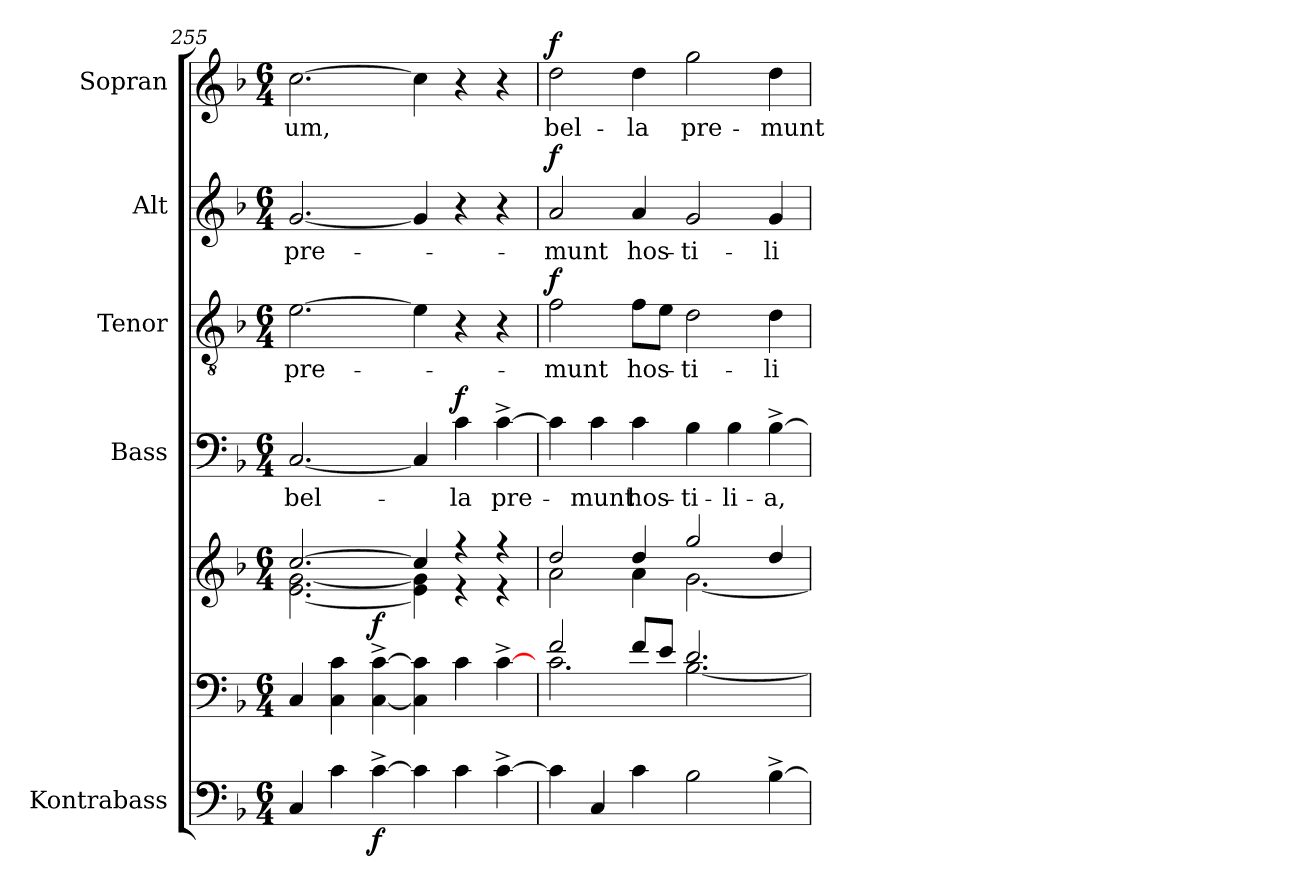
**kern	**dynam	**kern	**kern	**dynam	**kern	**text	**dynam	**kern	**text	**dynam	**kern	**text	**dynam	**kern	**text	**dynam
*part6	*part6	*part5	*part5	*part5	*part4	*part4	*part4	*part3	*part3	*part3	*part2	*part2	*part2	*part1	*part1	*part1
*staff7	*staff7	*staff6	*staff5	*staff5/6	*staff4	*staff4	*staff4	*staff3	*staff3	*staff3	*staff2	*staff2	*staff2	*staff1	*staff1	*staff1
*I"Kontrabass	*	*	*	*	*I"Bass	*	*	*I"Tenor	*	*	*I"Alt	*	*	*I"Sopran	*	*
*I'Kb.	*	*	*	*	*I'B.	*	*	*I'T.	*	*	*I'A.	*	*	*I'S.	*	*
*clefF4	*	*clefF4	*clefG2	*	*clefF4	*	*	*clefGv2	*	*	*clefG2	*	*	*clefG2	*	*
*ITrd7c12	*	*	*	*	*	*	*	*	*	*	*	*	*	*	*	*
*k[b-]	*	*k[b-]	*k[b-]	*	*k[b-]	*	*	*k[b-]	*	*	*k[b-]	*	*	*k[b-]	*	*
*F:	*	*F:	*F:	*	*F:	*	*	*F:	*	*	*F:	*	*	*F:	*	*
*M6/4	*	*M6/4	*M6/4	*	*M6/4	*	*	*M6/4	*	*	*M6/4	*	*	*M6/4	*	*
=255	=255	=255	=255	=255	=255	=255	=255	=255	=255	=255	=255	=255	=255	=255	=255	=255
*	*	*	*^	*	*	*	*	*	*	*	*	*	*	*	*	*
!	!	!	!	!	!	!	!LO:LY:b	!	!	!LO:LY:b	!	!	!LO:LY:b	!	!	!LO:LY:b	!
4CC/	.	4C/	[>2.cc/	[<2.e\ [<2.g\	.	[2.C/	bel-	.	[2.e\	pre-	.	[2.g/	pre-	.	[2.cc\	-um,	.
4C\	.	4C\ 4c\	.	.	.	.	.	.	.	.	.	.	.	.	.	.	.
!	!LO:DY:b	!	!	!	!LO:DY:a=2	!	!	!	!	!	!	!	!	!	!	!	!
[4C^>\	f	[4C\^> [4c\^>	.	.	f	.	.	.	.	.	.	.	.	.	.	.	.
4C\]	.	4C\] 4c\]	4cc/]	4e\] 4g\]	.	4C/]	.	.	4e\]	.	.	4g/]	.	.	4cc\]	.	.
!	!	!	!	!	!	!	!LO:LY:b	!LO:DY:a	!	!	!	!	!	!	!	!	!
4C\	.	4c\	4r	4r	.	4c\	-la	f	4r	.	.	4r	.	.	4r	.	.
!	!	!	!	!	!	!	!LO:LY:b	!	!	!	!	!	!	!	!	!	!
[4C^>\	.	[4c^>\	4r	4r	.	[4c^>\	pre-	.	4r	.	.	4r	.	.	4r	.	.
=256	=256	=256	=256	=256	=256	=256	=256	=256	=256	=256	=256	=256	=256	=256	=256	=256	=256
*	*	*^	*	*	*	*	*	*	*	*	*	*	*	*	*	*	*
!	!	!	!	!	!	!	!	!	!	!	!LO:LY:b	!LO:DY:a	!	!LO:LY:b	!LO:DY:a	!	!LO:LY:b	!LO:DY:a
4C\]	.	2f/	2.c\	2dd/	2a\	.	4c\]	.	.	2f\	-munt	f	2a/	-munt	f	2dd\	bel-	f
!	!	!	!	!	!	!	!	!LO:LY:b	!	!	!	!	!	!	!	!	!	!
4CC/	.	.	.	.	.	.	4c\	-munt	.	.	.	.	.	.	.	.	.	.
!	!	!	!	!	!	!	!	!LO:LY:b	!	!	!LO:LY:b	!	!	!LO:LY:b	!	!	!LO:LY:b	!
4C\	.	8f/L	.	4dd/	4a\	.	4c\	hos-	.	8f\L	hos-	.	4a/	hos-	.	4dd\	-la	.
.	.	8e/J	.	.	.	.	.	.	.	8e\J	.	.	.	.	.	.	.	.
!	!	!	!	!	!	!	!	!LO:LY:b	!	!	!LO:LY:b	!	!	!LO:LY:b	!	!	!LO:LY:b	!
2BB-\	.	2.d/	[<2.B-\	2gg/	[<2.g\	.	4B-\	-ti-	.	2d\	-ti-	.	2g/	-ti-	.	2gg\	pre-	.
!	!	!	!	!	!	!	!	!LO:LY:b	!	!	!	!	!	!	!	!	!	!
.	.	.	.	.	.	.	4B-\	-li-	.	.	.	.	.	.	.	.	.	.
!	!	!	!	!	!	!	!	!LO:LY:b	!	!	!LO:LY:b	!	!	!LO:LY:b	!	!	!LO:LY:b	!
[4BB-^>\	.	.	.	4dd/	.	.	[4B-^>\	-a,	.	4d\	-li-	.	4g/	-li-	.	4dd\	-munt	.
*	*	*v	*v	*	*	*	*	*	*	*	*	*	*	*	*	*	*	*
*	*	*	*v	*v	*	*	*	*	*	*	*	*	*	*	*	*	*
=	=	=	=	=	=	=	=	=	=	=	=	=	=	=	=	=
*-	*-	*-	*-	*-	*-	*-	*-	*-	*-	*-	*-	*-	*-	*-	*-	*-
